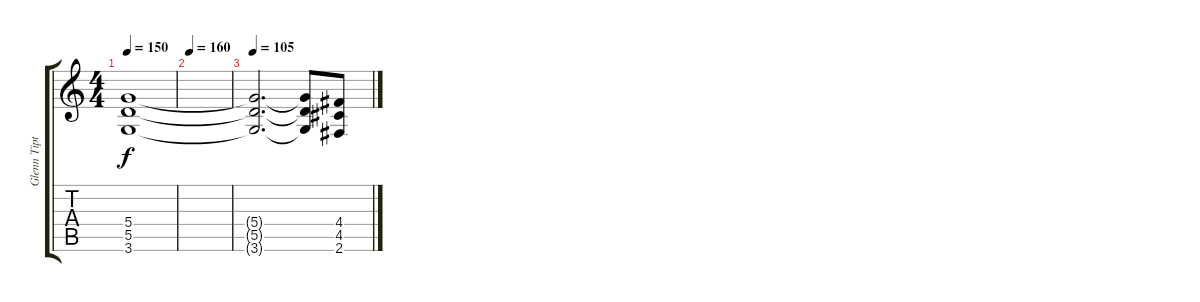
\track ("Glenn Tipton" "Glenn Tipt") {instrument overdrivenguitar}
\staff {score tabs}
\tuning (E4 B3 G3 D3 A2 E2) {hide}
\ts (4 4)
\tempo 150
\clef g2
\ks c
(5.4{t} 5.5{t} 3.6{t}).1{dy f} |
\tempo 160
|
\tempo 105
(5.4{t} 5.5{t} 3.6{t}).2{d} (5.4{t} 5.5{t} 3.6{t}).8 (4.4 4.5 2.6).8
